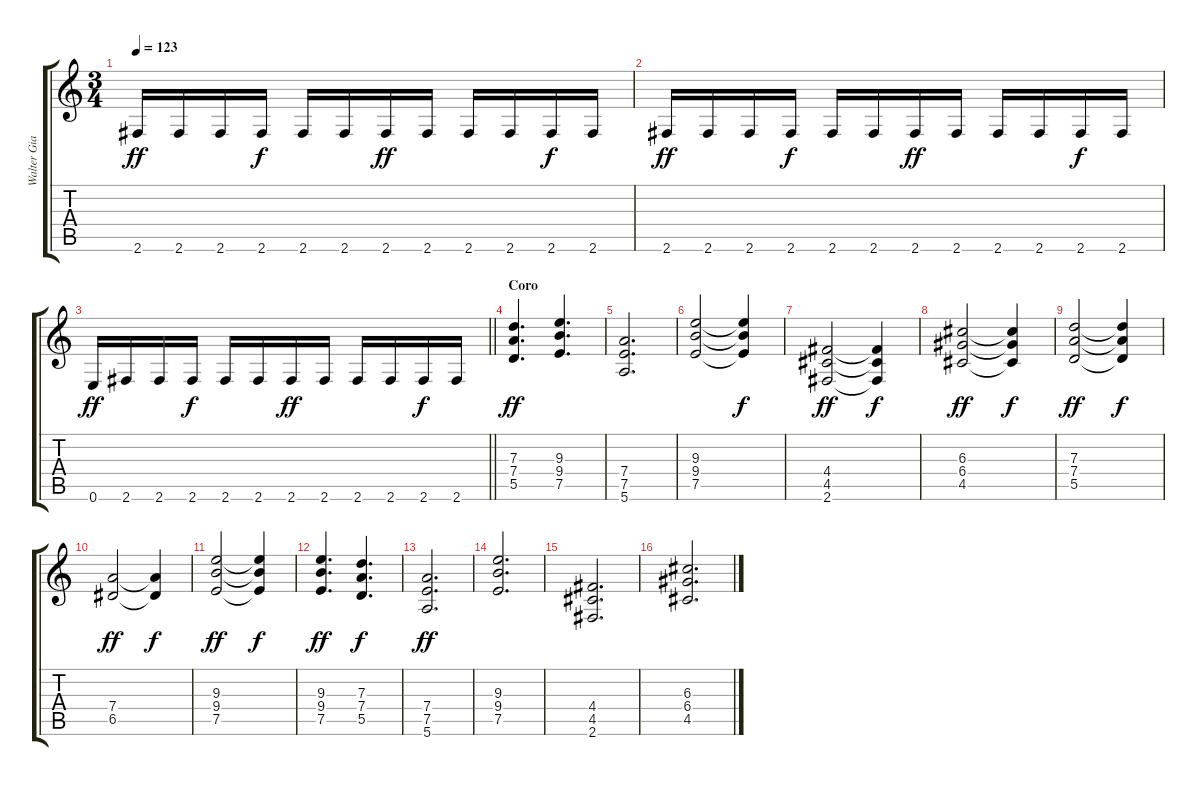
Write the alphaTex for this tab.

\track ("Walter Giardino" "Walter Gia") {instrument distortionguitar}
\staff {score tabs}
\tuning (E4 B3 G3 D3 A2 E2) {hide}
\ts (3 4)
\tempo 123
\clef g2
\ks c
2.6.16{dy ff} 2.6.16 2.6.16 2.6.16{dy f} 2.6.16 2.6.16 2.6.16{dy ff} 2.6.16 2.6.16 2.6.16 2.6.16{dy f} 2.6.16 |
2.6.16{dy ff} 2.6.16 2.6.16 2.6.16{dy f} 2.6.16 2.6.16 2.6.16{dy ff} 2.6.16 2.6.16 2.6.16 2.6.16{dy f} 2.6.16 |
\barLineRight lightlight
0.6.16{dy ff} 2.6.16 2.6.16 2.6.16{dy f} 2.6.16 2.6.16 2.6.16{dy ff} 2.6.16 2.6.16 2.6.16 2.6.16{dy f} 2.6.16 |
\section ("" "Coro")
(7.3 7.4 5.5).4{d dy ff} (9.3 9.4 7.5).4{d} |
(7.4 7.5 5.6).2{d} |
(9.3 9.4 7.5).2 (9.3{t} 9.4{t} 7.5{t}).4{dy f} |
(4.4 4.5 2.6).2{dy ff} (4.4{t} 4.5{t} 2.6{t}).4{dy f} |
(6.3 6.4 4.5).2{dy ff} (6.3{t} 6.4{t} 4.5{t}).4{dy f} |
(7.3 7.4 5.5).2{dy ff} (7.3{t} 7.4{t} 5.5{t}).4{dy f} |
(7.4 6.5).2{dy ff} (7.4{t} 6.5{t}).4{dy f} |
(9.3 9.4 7.5).2{dy ff} (9.3{t} 9.4{t} 7.5{t}).4{dy f} |
(9.3 9.4 7.5).4{d dy ff} (7.3 7.4 5.5).4{d dy f} |
(7.4 7.5 5.6).2{d dy ff} |
(9.3 9.4 7.5).2{d} |
(4.4 4.5 2.6).2{d} |
(6.3 6.4 4.5).2{d}
